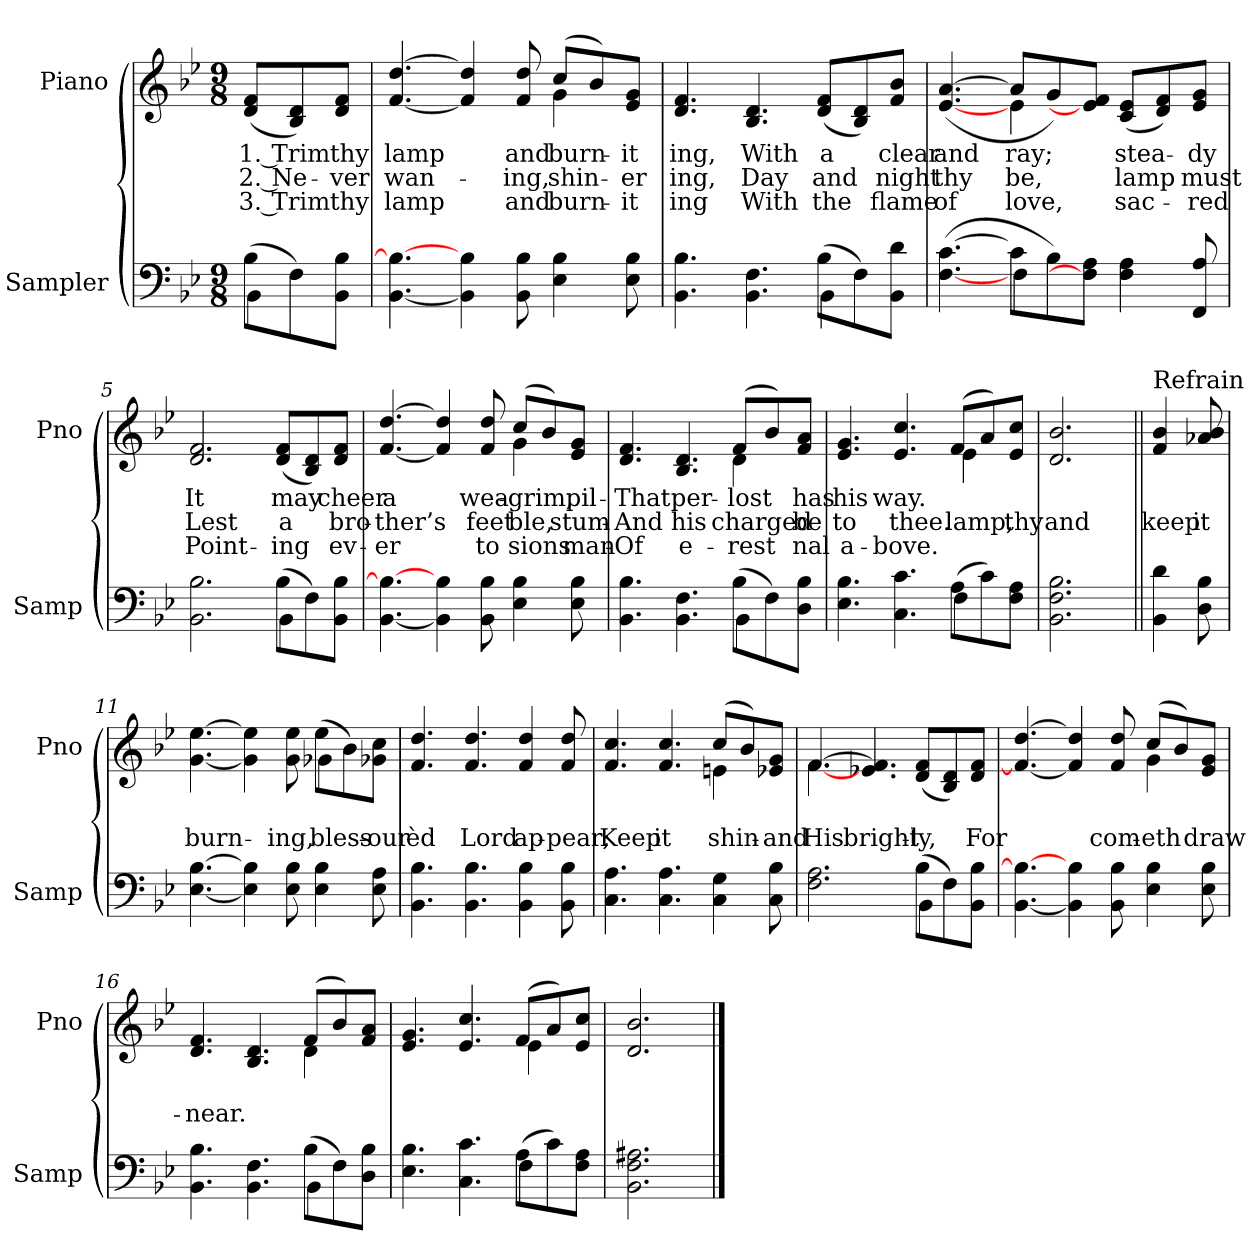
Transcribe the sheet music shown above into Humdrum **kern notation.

**kern	**kern	**text	**text	**text
*part2	*part1	*part1	*part1	*part1
*staff2	*staff1	*staff1	*staff1	*staff1
*I"Sampler	*I"Piano	*	*	*
*I'Samp	*I'Pno	*	*	*
*clefF4	*clefG2	*	*	*
*k[b-e-]	*k[b-e-]	*	*	*
*B-:	*B-:	*	*	*
*M9/8	*M9/8	*	*	*
=1	=1	=1	=1	=1
*^	*	*	*	*
(8B-\L	4BB-	(8d/ 8f/L	1. Trim	2. Ne-	3. Trim
8F\)	.	8B-/ 8d/)	.	.	.
8BB-\ 8B-\J	8ryy	8d/ 8f/J	thy	-ver	thy
*v	*v	*	*	*	*
=2	=2	=2	=2	=2
*	*^	*	*	*
[4.BB- 4.B-_	[4.f [4.dd	2.ryy	lamp	wan-	lamp
4BB-] 4B-	4f] 4dd]	.	.	.	.
8BB- 8B-	8f 8dd	.	and	-ing,	and
4E- 4B-	(8cc/L	4g	burn-	shin-	burn-
.	8b-/)	.	.	.	.
8E- 8B-	8e-/ 8g/J	8ryy	it	-er	it
*	*v	*v	*	*	*
=3	=3	=3	=3	=3
*^	*	*	*	*
4.BB- 4.B-	2.ryy	4.d 4.f	-ing,	-ing,	-ing
4.BB- 4.F	.	4.B- 4.d	With	Day	With
(8B-\L	4BB-	(8d/ 8f/L	a	and	the
8F\)	.	8B-/ 8d/)	.	.	.
8BB-\ 8d\J	8ryy	8f/ 8b-/J	clear	night	flame
=4	=4	=4	=4	=4	=4
*	*	*^	*	*	*
([4.F [4.c	4.ryy	([4.e- [4.a	4.ryy	and	thy	of
8c\L]	4F	8a/L]	4e-	ray;	be,	love,
8B-\)	.	8g/)	.	.	.	.
8F]\ 8A\J	2ryy	8e-]/ 8f/J	2ryy	.	.	.
4F 4A	.	(8c/ 8e-/L	.	stea-	lamp	sac-
.	.	8d/ 8f/)	.	.	.	.
8FF 8A	.	8e-/ 8g/J	.	-dy	must	-red
*	*	*v	*v	*	*	*
=5	=5	=5	=5	=5	=5
2.BB- 2.B-	2.ryy	2.d 2.f	It	Lest	Point-
(8B-\L	4BB-	(8d/ 8f/L	may	a	-ing
8F\)	.	8B-/ 8d/)	.	.	.
8BB-\ 8B-\J	8ryy	8d/ 8f/J	cheer	bro-	ev-
*v	*v	*	*	*	*
=6	=6	=6	=6	=6
*	*^	*	*	*
[4.BB- 4.B-_	[4.f [4.dd	2.ryy	a	-ther’s	-er
4BB-] 4B-	4f] 4dd]	.	.	.	.
8BB- 8B-	8f 8dd	.	wea-	feet	to
4E- 4B-	(8cc/L	4g	-grim,	-ble,	-sions
.	8b-/)	.	.	.	.
8E- 8B-	8e-/ 8g/J	8ryy	pil-	stum-	man-
=7	=7	=7	=7	=7	=7
*^	*	*	*	*	*
4.BB- 4.B-	2.ryy	4.d 4.f	2.ryy	That	And	Of
4.BB- 4.F	.	4.B- 4.d	.	per-	his	e-
(8B-\L	4BB-	(8f/L	4d	lost	charged	rest
8F\)	.	8b-/)	.	.	.	.
8D\ 8B-\J	8ryy	8f/ 8a/J	8ryy	has	be	-nal
=8	=8	=8	=8	=8	=8	=8
4.E- 4.B-	2.ryy	4.e- 4.g	2.ryy	his	to	a-
4.C 4.c	.	4.e- 4.cc	.	way.	thee.	-bove.
(8A\L	4F	(8f/L	4e-	.	lamp,	.
8c\)	.	8a/)	.	.	.	.
8F\ 8A\J	8ryy	8e-/ 8cc/J	8ryy	.	thy	.
*v	*v	*	*	*	*	*
*	*v	*v	*	*	*
=9	=9	=9	=9	=9
2.BB- 2.F 2.B-	2.d 2.b-	.	and	.
=10||	=10||	=10||	=10||	=10||
!	!LO:TX:t=Refrain	!	!	!
4BB- 4d	4f 4b-	.	keep	.
8D 8B-	8a-X 8b-	.	it	.
=11	=11	=11	=11	=11
*	*^	*	*	*
[4.E- [4.B-	[4.g [4.ee-	2.ryy	.	burn-	.
4E-] 4B-]	4g] 4ee-]	.	.	.	.
8E- 8B-	8g 8ee-	.	.	-ing,	.
4E- 4B-	(8ee-\L	4g-	.	bless-	.
.	8b-\)	.	.	.	.
8E- 8A	8g-X\ 8cc\J	8ryy	.	our	.
*	*v	*v	*	*	*
=12	=12	=12	=12	=12
4.BB- 4.B-	4.f 4.dd	.	-èd	.
4.BB- 4.B-	4.f 4.dd	.	Lord	.
4BB- 4B-	4f 4dd	.	ap-	.
8BB- 8B-	8f 8dd	.	-pear;	.
=13	=13	=13	=13	=13
*	*^	*	*	*
4.C 4.A	4.f 4.cc	2.ryy	.	Keep	.
4.C 4.A	4.f 4.cc	.	.	it	.
4C 4G	(8cc/L	4en	.	shin-	.
.	8b-/)	.	.	.	.
8C 8B-	8e-/ 8g/J	8ryy	.	and	.
=14	=14	=14	=14	=14	=14
*^	*	*	*	*	*
2.F 2.A	2.ryy	[4.f/	[4.f	.	His	.
.	.	4.e-X 4.f]	2.ryy	.	bright-	.
(8B-\L	4BB-	(8d/ 8f/L	.	.	-ly,	.
8F\)	.	8B-/ 8d/)	.	.	.	.
8BB-\ 8B-\J	8ryy	8d/ 8f/J	.	.	For	.
*v	*v	*	*	*	*	*
=15	=15	=15	=15	=15	=15
[4.BB- 4.B-_	4.f_ [4.dd	2.ryy	.	.	.
4BB-] 4B-	4f] 4dd]	.	.	.	.
8BB- 8B-	8f 8dd	.	.	com-	.
4E- 4B-	(8cc/L	4g	.	-eth	.
.	8b-/)	.	.	.	.
8E- 8B-	8e-/ 8g/J	8ryy	.	draw-	.
=16	=16	=16	=16	=16	=16
*^	*	*	*	*	*
4.BB- 4.B-	2.ryy	4.d 4.f	2.ryy	.	near.	.
4.BB- 4.F	.	4.B- 4.d	.	.	.	.
(8B-\L	4BB-	(8f/L	4d	.	.	.
8F\)	.	8b-/)	.	.	.	.
8D\ 8B-\J	8ryy	8f/ 8a/J	8ryy	.	.	.
=17	=17	=17	=17	=17	=17	=17
4.E- 4.B-	2.ryy	4.e- 4.g	2.ryy	.	.	.
4.C 4.c	.	4.e- 4.cc	.	.	.	.
(8A\L	4F	(8f/L	4e-	.	.	.
8c\)	.	8a/)	.	.	.	.
8F\ 8A\J	8ryy	8e-/ 8cc/J	8ryy	.	.	.
*v	*v	*	*	*	*	*
*	*v	*v	*	*	*
=18	=18	=18	=18	=18
2.BB- 2.F 2.A#X	2.d 2.b-	.	.	.
==	==	==	==	==
*-	*-	*-	*-	*-
